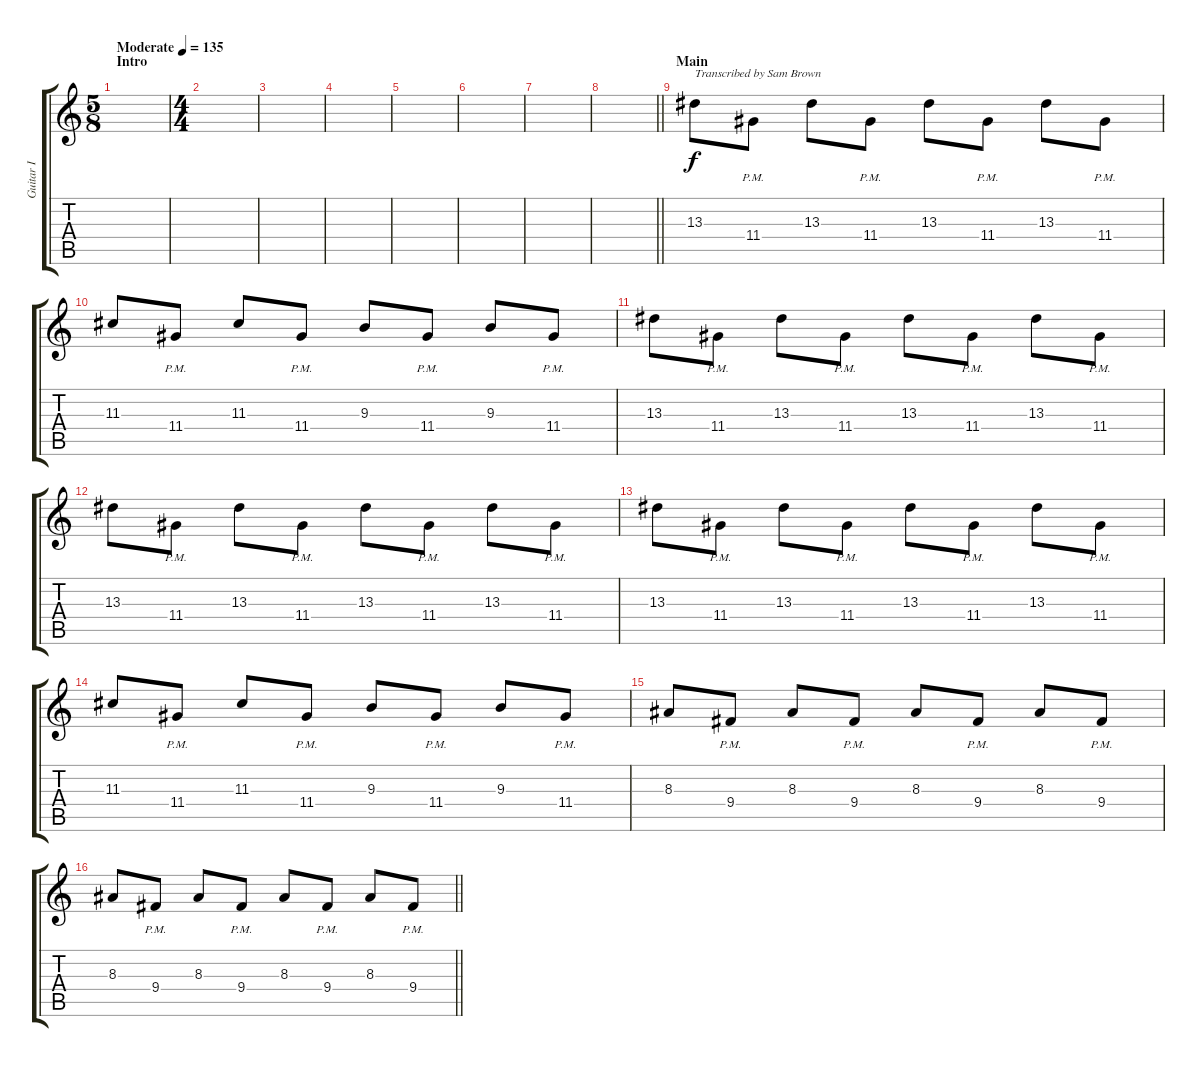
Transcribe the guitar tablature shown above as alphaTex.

\track ("Guitar I" "Guitar I") {instrument distortionguitar}
\staff {score tabs}
\tuning (B3 Gb3 D3 A2 E2 B1) {hide}
\ts (5 8)
\section ("" "Intro")
\tempo (135 "Moderate")
\clef g2
\ks c
|
\ts (4 4)
|
|
|
|
|
|
\barLineRight lightlight
|
\section ("" "Main")
13.3.8{txt "Transcribed by Sam Brown"} 11.4{pm}.8 13.3.8 11.4{pm}.8 13.3.8 11.4{pm}.8 13.3.8 11.4{pm}.8 |
11.3.8 11.4{pm}.8 11.3.8 11.4{pm}.8 9.3.8 11.4{pm}.8 9.3.8 11.4{pm}.8 |
13.3.8 11.4{pm}.8 13.3.8 11.4{pm}.8 13.3.8 11.4{pm}.8 13.3.8 11.4{pm}.8 |
13.3.8 11.4{pm}.8 13.3.8 11.4{pm}.8 13.3.8 11.4{pm}.8 13.3.8 11.4{pm}.8 |
13.3.8 11.4{pm}.8 13.3.8 11.4{pm}.8 13.3.8 11.4{pm}.8 13.3.8 11.4{pm}.8 |
11.3.8 11.4{pm}.8 11.3.8 11.4{pm}.8 9.3.8 11.4{pm}.8 9.3.8 11.4{pm}.8 |
8.3.8 9.4{pm}.8 8.3.8 9.4{pm}.8 8.3.8 9.4{pm}.8 8.3.8 9.4{pm}.8 |
\barLineRight lightlight
8.3.8 9.4{pm}.8 8.3.8 9.4{pm}.8 8.3.8 9.4{pm}.8 8.3.8 9.4{pm}.8
